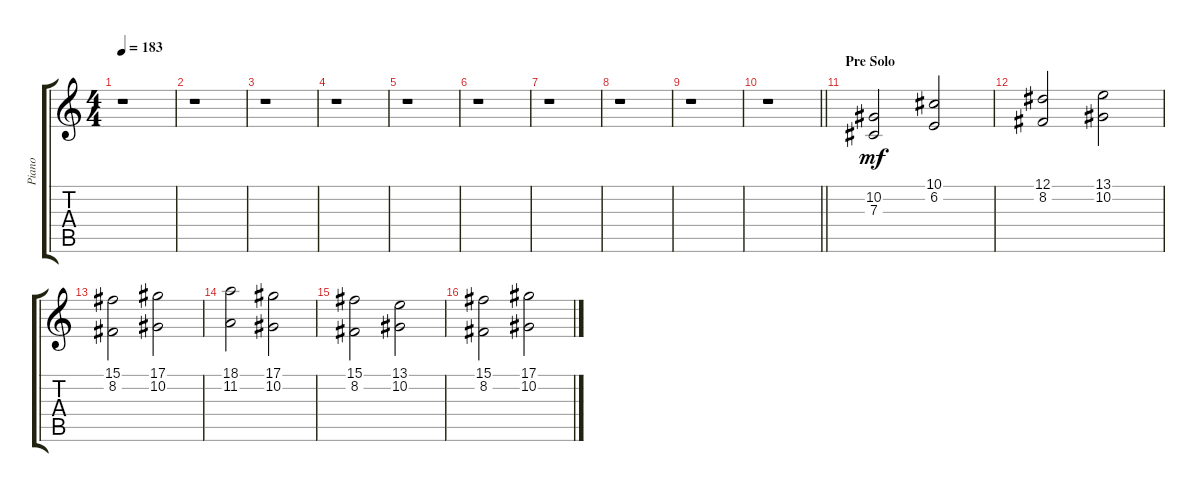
\track ("Piano" "Piano") {instrument electricgrandpiano}
\staff {score tabs}
\tuning (Eb4 Bb3 Gb3 Db3 Ab2 Eb2) {hide}
\ts (4 4)
\tempo 183
\clef g2
\ks c
r.1{dy mf} |
r.1 |
r.1 |
r.1 |
r.1 |
r.1 |
r.1 |
r.1 |
r.1 |
\barLineRight lightlight
r.1 |
\section ("" "Pre Solo")
(10.2 7.3).2 (10.1 6.2).2 |
(12.1 8.2).2 (13.1 10.2).2 |
(15.1 8.2).2 (17.1 10.2).2 |
(18.1 11.2).2 (17.1 10.2).2 |
(15.1 8.2).2 (13.1 10.2).2 |
(15.1 8.2).2 (17.1 10.2).2
